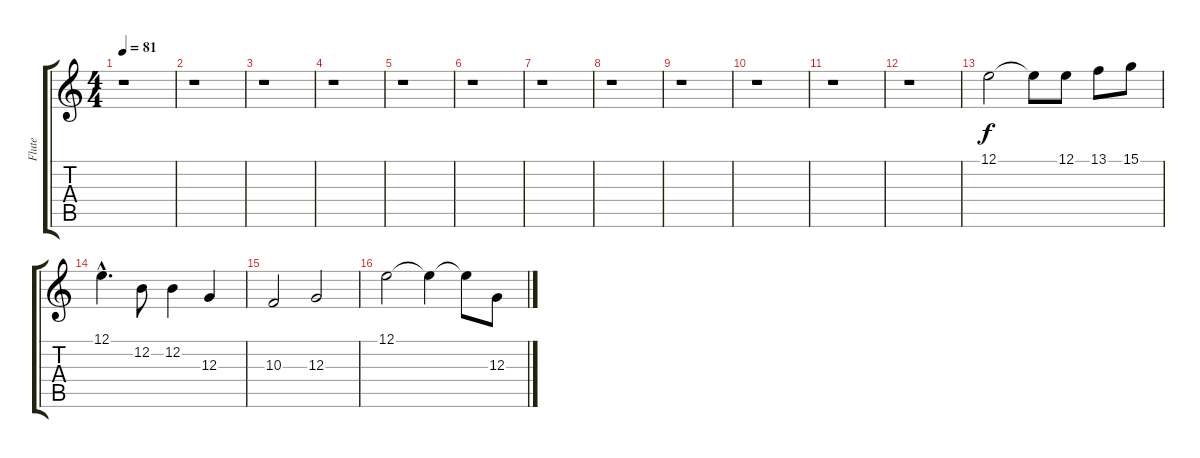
\track ("Flute" "Flute") {instrument flute}
\staff {score tabs}
\tuning (E4 B3 G3 D3 A2 E2) {hide}
\ts (4 4)
\tempo 81
\clef g2
\ks c
r.1{dy f} |
r.1 |
r.1 |
r.1 |
r.1 |
r.1 |
r.1 |
r.1 |
r.1 |
r.1 |
r.1 |
r.1 |
12.1.2{volume 16} 12.1{t}.8 12.1.8 13.1.8 15.1.8 |
12.1{hac}.4{d} 12.2.8 12.2.4 12.3.4 |
10.3.2 12.3.2 |
12.1.2 12.1{t}.4 12.1{t}.8 12.3.8
